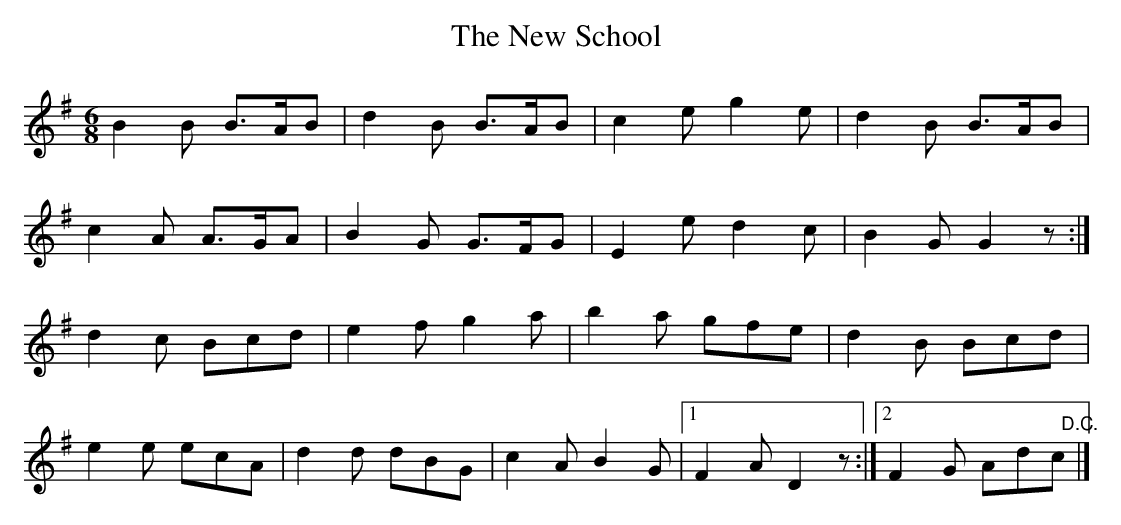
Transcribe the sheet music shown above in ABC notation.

X:1
T: The New School
M: 6/8
L: 1/8
K: G
B2 B B>AB | d2 B B>AB | c2 e g2 e |  d2 B B>AB  |
c2 A A>GA | B2 G G>FG | E2 e d2 c |  B2 G G2 z :|
d2 c Bcd  | e2 f g2 a | b2 a gfe  |  d2 B Bcd   |
e2 e ecA  | d2 d dBG  | c2 A B2 G |1 F2 A D2 z :|2 F2 G Ad"   D.C."c |]
